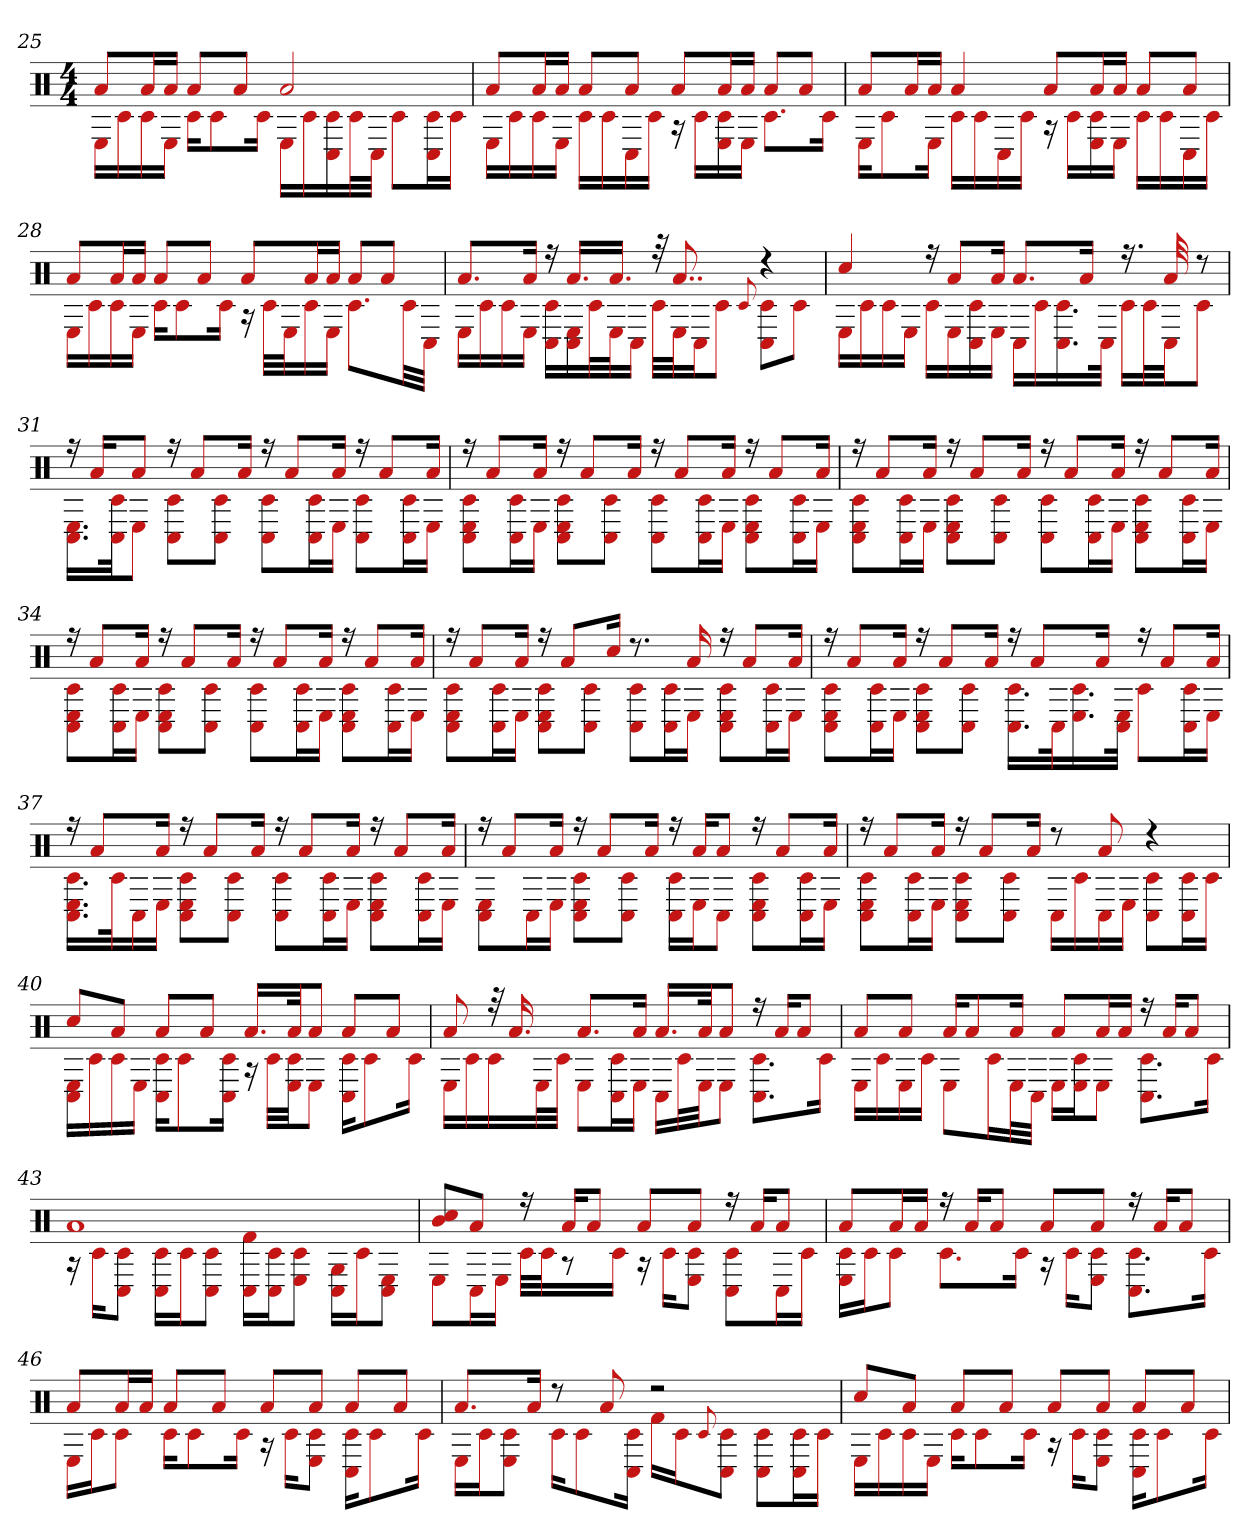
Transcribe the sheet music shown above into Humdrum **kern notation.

**kern
*part1
*staff1
*clefX
*k[]
*M4/4
=25
*^
8aL	16ELL
.	16c#
16aL	16c#
16aJJ	16EJJ
8aL	16c#KL
.	8c#
8aJ	.
.	16c#Jk
2a	16ELL
.	16c#
.	16C# 16c#
.	32c#L
.	32C#JJJ
.	8c#L
.	16C# 16c#L
.	16c#JJ
=26	=26
8aL	16ELL
.	16c#
16aL	16c#
16aJJ	16EJJ
8aL	16c#LL
.	16c#
8aJ	16C#
.	16c#JJ
8aL	16r
.	16c#LL
16aL	16c# 16E
16aJJ	16EJJ
8aL	8.c#L
8aJ	.
.	16c#Jk
=27	=27
8aL	16EKL
.	8c#
16aL	.
16aJJ	16EJk
4a	16c#LL
.	16c#
.	16C#
.	16c#JJ
8aL	16r
.	16c#LL
16aL	16c# 16E
16aJJ	16EJJ
8aL	16c#LL
.	16c#
8aJ	16C#
.	16c#JJ
=28	=28
8aL	16ELL
.	16c#
16aL	16c#
16aJJ	16EJJ
8aL	16c#KL
.	8c#
8aJ	.
.	16c#Jk
8aL	16r
.	32c#LLL
.	32EJ
16aL	16c#
16aJJ	16EJJ
8aL	8.c#L
8aJ	.
.	32c#LL
.	32C#JJJ
=29	=29
8.aL	16ELL
.	16c#
.	16c#
16aJk	16EJJ
16r	16C# 16c#LL
16.aLL	16E 16C#
.	32c#L
16.aJJ	32EJ
.	16C#JJ
32r	32c#LLL
8..a	32EJ
.	16C#J
.	8c#J
.	8qqc#
4r	8C# 8c#L
.	8c#J
=30	=30
4cc#	16ELL
.	16c#
.	16c#
.	16EJJ
16r	16c#LL
8aL	16E
.	16C# 16c#
16aJk	16EJJ
8.aL	16C#LL
.	16c#
.	16.C# 16.c#
16aJk	.
.	32C#JJk
16.r	16c#LL
.	32c#L
32a	32C#JJ
8r	8c#J
=31	=31
16r	16.C# 16.ELL
16aKL	.
.	32C# 32c#Jk
8aJ	8EJ
16r	8C# 8c#L
8aL	.
.	8c# 8C#J
16aJk	.
16r	8C# 8c#L
8aL	.
.	16c# 16C#L
16aJk	16EJJ
16r	8C# 8c#L
8aL	.
.	16C# 16c#L
16aJk	16EJJ
=32	=32
16r	8C# 8E 8c#L
8aL	.
.	16c# 16C#L
16aJk	16EJJ
16r	8c# 8E 8C#L
8aL	.
.	8c# 8C#J
16aJk	.
16r	8c# 8C#L
8aL	.
.	16C# 16c#L
16aJk	16EJJ
16r	8E 8C# 8c#L
8aL	.
.	16C# 16c#L
16aJk	16EJJ
=33	=33
16r	8C# 8E 8c#L
8aL	.
.	16c# 16C#L
16aJk	16EJJ
16r	8c# 8C# 8EL
8aL	.
.	8c# 8C#J
16aJk	.
16r	8C# 8c#L
8aL	.
.	16C# 16c#L
16aJk	16EJJ
16r	8C# 8E 8c#L
8aL	.
.	16C# 16c#L
16aJk	16EJJ
=34	=34
16r	8c# 8C# 8EL
8aL	.
.	16C# 16c#L
16aJk	16EJJ
16r	8E 8C# 8c#L
8aL	.
.	8C# 8c#J
16aJk	.
16r	8c# 8C#L
8aL	.
.	16C# 16c#L
16aJk	16EJJ
16r	8C# 8c# 8EL
8aL	.
.	16C# 16c#L
16aJk	16EJJ
=35	=35
16r	8C# 8E 8c#L
8aL	.
.	16c# 16C#L
16aJk	16EJJ
16r	8E 8c# 8C#L
8aL	.
.	8c# 8C#J
16cc#Jk	.
8.r	8c# 8C#L
.	16C# 16c#L
16a	16EJJ
16r	8C# 8c# 8EL
8aL	.
.	16C# 16c#L
16aJk	16EJJ
=36	=36
16r	8C# 8c# 8EL
8aL	.
.	16C# 16c#L
16aJk	16EJJ
16r	8C# 8E 8c#L
8aL	.
.	8C# 8c#J
16aJk	.
16r	16.C# 16.c#LL
8aL	.
.	32C#k
.	16.c# 16.E
16aJk	.
.	32E 32C#JJk
16r	8c#L
8aL	.
.	16C# 16c#L
16aJk	16EJJ
=37	=37
16r	16.C# 16.c# 16.ELL
8aL	.
.	32c#k
.	16C#
16aJk	16EJJ
16r	8E 8C# 8c#L
8aL	.
.	8c# 8C#J
16aJk	.
16r	8C# 8c#L
8aL	.
.	16C# 16c#L
16aJk	16EJJ
16r	8C# 8c# 8EL
8aL	.
.	16C# 16c#L
16aJk	16EJJ
=38	=38
16r	8C# 8EL
8aL	.
.	16C#L
16aJk	16EJJ
16r	8C# 8c# 8EL
8aL	.
.	8C# 8c#J
16aJk	.
16r	16C# 16c#LL
16aKL	16EJ
8aJ	8C#J
16r	8C# 8c# 8EL
8aL	.
.	16c# 16C#L
16aJk	16EJJ
=39	=39
16r	8C# 8c# 8EL
8aL	.
.	16C# 16c#L
16aJk	16EJJ
16r	8C# 8c# 8EL
8aL	.
.	8C# 8c#J
16aJk	.
8r	16C#LL
.	16c#
8a	16C#
.	16EJJ
4r	8C# 8c#L
.	16C# 16c#L
.	16c#JJ
=40	=40
8cc#L	16C# 16ELL
.	16c#
8aJ	16c#
.	16EJJ
8aL	16C# 16c#KL
.	8c#
8aJ	.
.	16c# 16C#Jk
16.aLL	16r
.	32c#LLL
32aJk	32c# 32EJJ
8aJ	8EJ
8aL	16c# 16C#KL
.	8c#
8aJ	.
.	16c#Jk
=41	=41
8a	16ELL
.	16c#
32r	16c#
16.a	.
.	32EL
.	32c#JJJ
8.aL	8EL
.	16C# 16c#L
16aJk	16EJJ
16.aLL	16C#LL
.	32c#L
32aJk	32EJJ
8aJ	8EJ
16r	8.c# 8.C#L
16aKL	.
8aJ	.
.	16c#Jk
=42	=42
8aL	16ELL
.	16c#
8aJ	16E
.	16c#JJ
16aKL	8EL
8a	.
.	16c#L
16aJk	32EL
.	32C#JJJ
8aL	16ELL
.	16c# 16EJ
16aL	8EJ
16aJJ	.
16r	8.c# 8.C#L
16aKL	.
8aJ	.
.	16c#Jk
=43	=43
1a	16r
.	16c#KL
.	8C# 8c#J
.	16c# 16C#LL
.	16c#J
.	8C# 8c#J
.	16C# 16f#LL
.	16c# 16C#J
.	8c# 8EJ
.	16C# 16GLL
.	16c#J
.	8C# 8EJ
=44	=44
8b 8cc#L	8EL
8aJ	16C#L
.	16EJJ
16r	32c#LLL
.	32c#J
16aKL	8r
8aJ	.
.	16c#JJ
8aL	16r
.	16c#KL
8aJ	8E 8c#J
16r	8C# 8c#L
16aKL	.
8aJ	16C#L
.	16c#JJ
=45	=45
8aL	16c# 16ELL
.	16c#J
16aL	8c#J
16aJJ	.
16r	8.c#L
16aKL	.
8aJ	.
.	16c#Jk
8aL	16r
.	16c#KL
8aJ	8c# 8EJ
16r	8.C# 8.c#L
16aKL	.
8aJ	.
.	16c#Jk
=46	=46
8aL	16ELL
.	16c#J
16aL	8c#J
16aJJ	.
8aL	16c#KL
.	8c#
8aJ	.
.	16c#Jk
8aL	16r
.	16c#KL
8aJ	8c# 8EJ
8aL	16C# 16c#KL
.	8c#
8aJ	.
.	16c#Jk
=47	=47
8.aL	16ELL
.	16c#J
.	8E 8c#J
16aJk	.
8r	16c#KL
.	8c#
8a	.
.	16c# 16C#Jk
2r	16f#LL
.	16c#J
.	8qqc#
.	8C# 8c#J
.	8C# 8c#L
.	16C# 16c#L
.	16c#JJ
=48	=48
8cc#L	16ELL
.	16c#
8aJ	16c#
.	16EJJ
8aL	16c#KL
.	8c#
8aJ	.
.	16c#Jk
8aL	16r
.	16c#KL
8aJ	8c# 8EJ
8aL	16C# 16c#KL
.	8c#
8aJ	.
.	16c#Jk
*v	*v
=
*-
